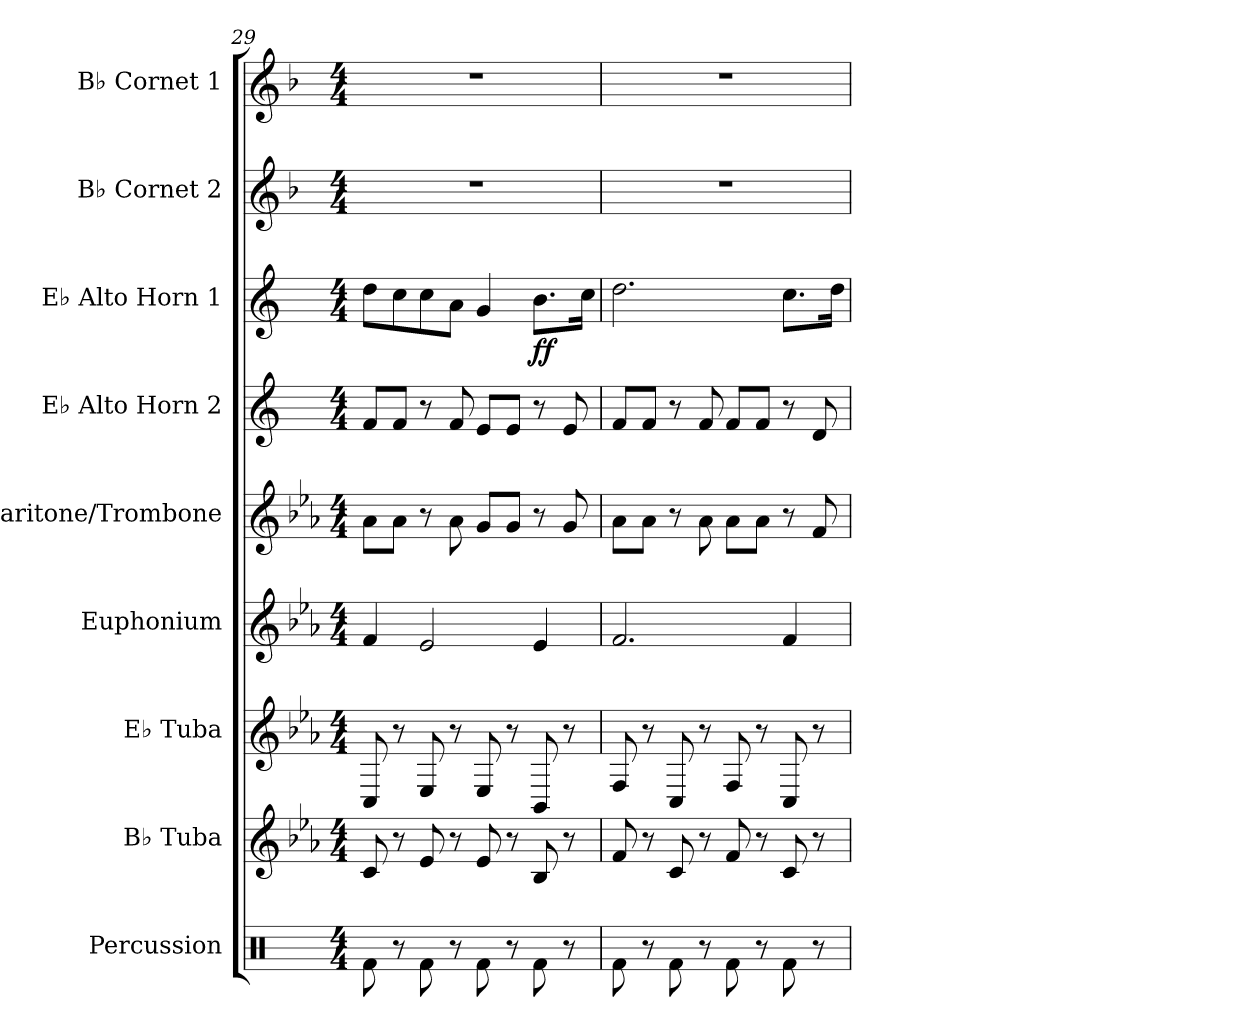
**kern	**kern	**kern	**kern	**kern	**kern	**kern	**dynam	**kern	**kern
*part9	*part8	*part7	*part6	*part5	*part4	*part3	*part3	*part2	*part1
*staff9	*staff8	*staff7	*staff6	*staff5	*staff4	*staff3	*staff3	*staff2	*staff1
*I"Percussion	*I"B♭ Tuba	*I"E♭ Tuba	*I"Euphonium	*I"Baritone/Trombone	*I"E♭ Alto Horn 2	*I"E♭ Alto Horn 1	*	*I"B♭ Cornet 2	*I"B♭ Cornet 1
*I'Perc.	*I'B♭ Tu.	*I'E♭ Tu.	*I'Euph.	*I'Bar./Trb.	*I'E♭ A. Hn. 2	*I'E♭ A. Hn. 1	*	*I'B♭ Cnt. 2	*I'B♭ Cnt. 1
!!LO:PB:g=z
*clefX	*clefG2	*clefG2	*clefG2	*clefG2	*clefG2	*clefG2	*	*clefG2	*clefG2
*	*ITrd15c26	*ITrd12c21	*ITrd8c14	*ITrd8c14	*ITrd5c9	*ITrd5c9	*	*ITrd1c2	*ITrd1c2
*k[]	*k[b-e-a-]	*k[b-e-a-]	*k[b-e-a-]	*k[b-e-a-]	*k[b-e-a-]	*k[b-e-a-]	*	*k[b-e-a-]	*k[b-e-a-]
*M4/4	*M4/4	*M4/4	*M4/4	*M4/4	*M4/4	*M4/4	*	*M4/4	*M4/4
=29	=29	=29	=29	=29	=29	=29	=29	=29	=29
8Rf\	8CC/	8CC/	4F/	8A-\L	8A-/L	8f\L	.	1r	1r
8r	8r	8r	.	8A-\J	8A-/J	8e-\	.	.	.
8Rf\	8EE-/	8EE-/	2E-/	8r	8r	8e-\	.	.	.
8r	8r	8r	.	8A-\	8A-/	8c\J	.	.	.
8Rf\	8EE-/	8EE-/	.	8G/L	8G/L	4B-/	.	.	.
8r	8r	8r	.	8G/J	8G/J	.	.	.	.
!	!	!	!	!	!	!	!LO:DY:b	!	!
8Rf\	8BBB-/	8BBB-/	4E-/	8r	8r	8.d\L	ff	.	.
8r	8r	8r	.	8G/	8G/	.	.	.	.
.	.	.	.	.	.	16e-\Jk	.	.	.
=30	=30	=30	=30	=30	=30	=30	=30	=30	=30
8Rf\	8FF/	8FF/	2.F/	8A-\L	8A-/L	2.f\	.	1r	1r
8r	8r	8r	.	8A-\J	8A-/J	.	.	.	.
8Rf\	8CC/	8CC/	.	8r	8r	.	.	.	.
8r	8r	8r	.	8A-\	8A-/	.	.	.	.
8Rf\	8FF/	8FF/	.	8A-\L	8A-/L	.	.	.	.
8r	8r	8r	.	8A-\J	8A-/J	.	.	.	.
8Rf\	8CC/	8CC/	4F/	8r	8r	8.e-\L	.	.	.
8r	8r	8r	.	8F/	8F/	.	.	.	.
.	.	.	.	.	.	16f\Jk	.	.	.
=	=	=	=	=	=	=	=	=	=
*-	*-	*-	*-	*-	*-	*-	*-	*-	*-
